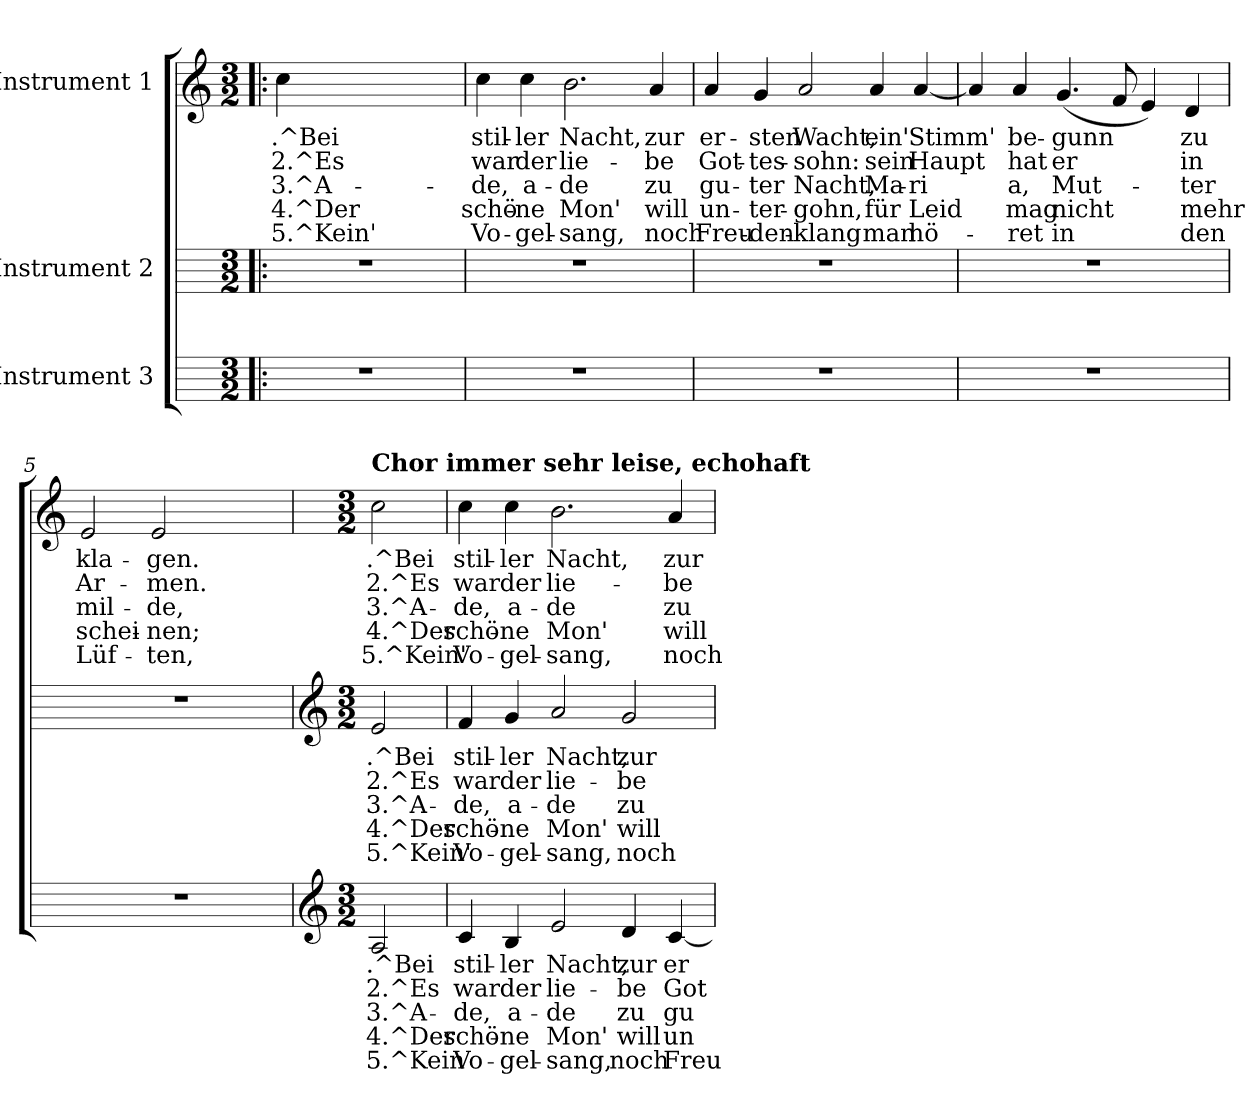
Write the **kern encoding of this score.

**kern	**text	**text	**text	**text	**text	**kern	**text	**text	**text	**text	**text	**kern	**text	**text	**text	**text	**text
*part3	*part3	*part3	*part3	*part3	*part3	*part2	*part2	*part2	*part2	*part2	*part2	*part1	*part1	*part1	*part1	*part1	*part1
*staff3	*staff3	*staff3	*staff3	*staff3	*staff3	*staff2	*staff2	*staff2	*staff2	*staff2	*staff2	*staff1	*staff1	*staff1	*staff1	*staff1	*staff1
*I"Instrument 3	*	*	*	*	*	*I"Instrument 2	*	*	*	*	*	*I"Instrument 1	*	*	*	*	*
!!LO:PB:g=z
*stria5	*	*	*	*	*	*stria5	*	*	*	*	*	*stria5	*	*	*	*	*
*	*	*	*	*	*	*	*	*	*	*	*	*clefG2	*	*	*	*	*
*k[]	*	*	*	*	*	*k[]	*	*	*	*	*	*k[]	*	*	*	*	*
*C:	*	*	*	*	*	*C:	*	*	*	*	*	*C:	*	*	*	*	*
*M3/2	*	*	*	*	*	*M3/2	*	*	*	*	*	*M3/2	*	*	*	*	*
=1!|:	=1!|:	=1!|:	=1!|:	=1!|:	=1!|:	=1!|:	=1!|:	=1!|:	=1!|:	=1!|:	=1!|:	=1!|:	=1!|:	=1!|:	=1!|:	=1!|:	=1!|:
!	!	!	!	!	!	!	!	!	!	!	!	!	!LO:LY:b:rj	!LO:LY:b:rj	!LO:LY:b:rj	!LO:LY:b:rj	!LO:LY:b:rj
1.r	.	.	.	.	.	1.r	.	.	.	.	.	4cc\	.^Bei	2.^Es	3.^A-	-4.^Der	5.^Kein'
.	.	.	.	.	.	.	.	.	.	.	.	1ryy	.	.	.	.	.
.	.	.	.	.	.	.	.	.	.	.	.	4ryy	.	.	.	.	.
=2	=2	=2	=2	=2	=2	=2	=2	=2	=2	=2	=2	=2	=2	=2	=2	=2	=2
!	!	!	!	!	!	!	!	!	!	!	!	!	!LO:LY:b:rj	!LO:LY:b:rj	!LO:LY:b:rj	!LO:LY:b:rj	!LO:LY:b:rj
1.r	.	.	.	.	.	1.r	.	.	.	.	.	4cc\	stil-	-war	de,	schö-	-Vo-
!	!	!	!	!	!	!	!	!	!	!	!	!	!LO:LY:b:rj	!LO:LY:b:rj	!LO:LY:b:rj	!LO:LY:b:rj	!LO:LY:b:rj
.	.	.	.	.	.	.	.	.	.	.	.	4cc\	-ler	der	a-	-ne	gel-
!	!	!	!	!	!	!	!	!	!	!	!	!	!LO:LY:b:rj	!LO:LY:b:rj	!LO:LY:b:rj	!LO:LY:b:rj	!LO:LY:b:rj
.	.	.	.	.	.	.	.	.	.	.	.	2.b\	-Nacht,	lie-	-de	Mon'	sang,
!	!	!	!	!	!	!	!	!	!	!	!	!	!LO:LY:b:rj	!LO:LY:b:rj	!LO:LY:b:rj	!LO:LY:b:rj	!LO:LY:b:rj
.	.	.	.	.	.	.	.	.	.	.	.	4a/	zur	be	zu	will	noch
=3	=3	=3	=3	=3	=3	=3	=3	=3	=3	=3	=3	=3	=3	=3	=3	=3	=3
!	!	!	!	!	!	!	!	!	!	!	!	!	!LO:LY:b:rj	!LO:LY:b:rj	!LO:LY:b:rj	!LO:LY:b:rj	!LO:LY:b:rj
1.r	.	.	.	.	.	1.r	.	.	.	.	.	4a/	er-	-Got-	-gu-	-un-	-Freu-
!	!	!	!	!	!	!	!	!	!	!	!	!	!LO:LY:b:rj	!LO:LY:b:rj	!LO:LY:b:rj	!LO:LY:b:rj	!LO:LY:b:rj
.	.	.	.	.	.	.	.	.	.	.	.	4g/	-sten	tes-	-ter	ter-	-den-
!	!	!	!	!	!	!	!	!	!	!	!	!	!LO:LY:b:rj	!LO:LY:b:rj	!LO:LY:b:rj	!LO:LY:b:rj	!LO:LY:b:rj
.	.	.	.	.	.	.	.	.	.	.	.	2a/	-Wacht,	sohn:	Nacht,	gohn,	klang
!	!	!	!	!	!	!	!	!	!	!	!	!	!LO:LY:b:rj	!LO:LY:b:rj	!LO:LY:b:rj	!LO:LY:b:rj	!LO:LY:b:rj
.	.	.	.	.	.	.	.	.	.	.	.	4a/	ein'	sein	Ma-	-für	man
!	!	!	!	!	!	!	!	!	!	!	!	!	!LO:LY:b:rj	!LO:LY:b:rj	!LO:LY:b:rj	!LO:LY:b:rj	!LO:LY:b:rj
.	.	.	.	.	.	.	.	.	.	.	.	[<4a/	Stimm'	Haupt	ri-	-Leid	hö-
=4	=4	=4	=4	=4	=4	=4	=4	=4	=4	=4	=4	=4	=4	=4	=4	=4	=4
!	!	!	!	!	!	!	!	!	!	!	!	!	!LO:LY:b:rj	!LO:LY:b:rj	!LO:LY:b:rj	!LO:LY:b:rj	!LO:LY:b:rj
1.r	.	.	.	.	.	1.r	.	.	.	.	.	4a/]	--	--	-	.	.
!	!	!	!	!	!	!	!	!	!	!	!	!	!LO:LY:b:rj	!LO:LY:b:rj	!LO:LY:b:rj	!LO:LY:b:rj	!LO:LY:b:rj
.	.	.	.	.	.	.	.	.	.	.	.	4a/	be-	-hat	a,	mag	ret
!	!	!	!	!	!	!	!	!	!	!	!	!	!LO:LY:b:rj	!LO:LY:b:rj	!LO:LY:b:rj	!LO:LY:b:rj	!LO:LY:b:rj
.	.	.	.	.	.	.	.	.	.	.	.	(<4.g/	gunn	er	Mut-	-nicht	in
!	!	!	!	!	!	!	!	!	!	!	!	!	!LO:LY:b:rj	!LO:LY:b:rj	!LO:LY:b:rj	!LO:LY:b:rj	!LO:LY:b:rj
.	.	.	.	.	.	.	.	.	.	.	.	8f/	.	.	.	.	.
!	!	!	!	!	!	!	!	!	!	!	!	!	!LO:LY:b:rj	!LO:LY:b:rj	!LO:LY:b:rj	!LO:LY:b:rj	!LO:LY:b:rj
.	.	.	.	.	.	.	.	.	.	.	.	4e/)	.	.	.	.	.
!	!	!	!	!	!	!	!	!	!	!	!	!	!LO:LY:b:rj	!LO:LY:b:rj	!LO:LY:b:rj	!LO:LY:b:rj	!LO:LY:b:rj
.	.	.	.	.	.	.	.	.	.	.	.	4d/	zu	in	ter	mehr	den
=5	=5	=5	=5	=5	=5	=5	=5	=5	=5	=5	=5	=5	=5	=5	=5	=5	=5
!	!	!	!	!	!	!	!	!	!	!	!	!	!LO:LY:b:rj	!LO:LY:b:rj	!LO:LY:b:rj	!LO:LY:b:rj	!LO:LY:b:rj
1.r	.	.	.	.	.	1.r	.	.	.	.	.	2e/	kla-	-Ar-	-mil-	-schei-	-Lüf-
!	!	!	!	!	!	!	!	!	!	!	!	!	!LO:LY:b:rj	!LO:LY:b:rj	!LO:LY:b:rj	!LO:LY:b:rj	!LO:LY:b:rj
.	.	.	.	.	.	.	.	.	.	.	.	2e/	-gen.	men.	de,	nen;	ten,
.	.	.	.	.	.	.	.	.	.	.	.	2ryy	.	.	.	.	.
!!LO:LB:g=z
=6	=6	=6	=6	=6	=6	=6	=6	=6	=6	=6	=6	=6	=6	=6	=6	=6	=6
*clefG2	*	*	*	*	*	*clefG2	*	*	*	*	*	*	*	*	*	*	*
*M3/2	*	*	*	*	*	*M3/2	*	*	*	*	*	*M3/2	*	*	*	*	*
!	!	!	!	!	!	!	!	!	!	!	!	!LO:TX:a:B:t=Chor immer sehr leise, echohaft	!	!	!	!	!
!	!LO:LY:b:rj	!LO:LY:b:rj	!LO:LY:b:rj	!LO:LY:b:rj	!LO:LY:b:rj	!	!LO:LY:b:rj	!LO:LY:b:rj	!LO:LY:b:rj	!LO:LY:b:rj	!LO:LY:b:rj	!	!LO:LY:b:rj	!LO:LY:b:rj	!LO:LY:b:rj	!LO:LY:b:rj	!LO:LY:b:rj
2A/	.^Bei	2.^Es	3.^A-	-4.^Der	5.^Kein	2e/	.^Bei	2.^Es	3.^A-	-4.^Der	5.^Kein'	2cc\	.^Bei	2.^Es	3.^A-	-4.^Der	5.^Kein'
=7	=7	=7	=7	=7	=7	=7	=7	=7	=7	=7	=7	=7	=7	=7	=7	=7	=7
!	!LO:LY:b:rj	!LO:LY:b:rj	!LO:LY:b:rj	!LO:LY:b:rj	!LO:LY:b:rj	!	!LO:LY:b:rj	!LO:LY:b:rj	!LO:LY:b:rj	!LO:LY:b:rj	!LO:LY:b:rj	!	!LO:LY:b:rj	!LO:LY:b:rj	!LO:LY:b:rj	!LO:LY:b:rj	!LO:LY:b:rj
4c/	stil-	-war	de,	schö-	-Vo-	4f/	stil-	-war	de,	schö-	-Vo-	4cc\	stil-	-war	de,	schö-	-Vo-
!	!LO:LY:b:rj	!LO:LY:b:rj	!LO:LY:b:rj	!LO:LY:b:rj	!LO:LY:b:rj	!	!LO:LY:b:rj	!LO:LY:b:rj	!LO:LY:b:rj	!LO:LY:b:rj	!LO:LY:b:rj	!	!LO:LY:b:rj	!LO:LY:b:rj	!LO:LY:b:rj	!LO:LY:b:rj	!LO:LY:b:rj
4B/	-ler	der	a-	-ne	gel-	4g/	-ler	der	a-	-ne	gel-	4cc\	-ler	der	a-	-ne	gel-
!	!LO:LY:b:rj	!LO:LY:b:rj	!LO:LY:b:rj	!LO:LY:b:rj	!LO:LY:b:rj	!	!LO:LY:b:rj	!LO:LY:b:rj	!LO:LY:b:rj	!LO:LY:b:rj	!LO:LY:b:rj	!	!LO:LY:b:rj	!LO:LY:b:rj	!LO:LY:b:rj	!LO:LY:b:rj	!LO:LY:b:rj
2e/	-Nacht,	lie-	-de	Mon'	sang,	2a/	-Nacht,	lie-	-de	Mon'	sang,	2.b\	-Nacht,	lie-	-de	Mon'	sang,
!	!LO:LY:b:rj	!LO:LY:b:rj	!LO:LY:b:rj	!LO:LY:b:rj	!LO:LY:b:rj	!	!LO:LY:b:rj	!LO:LY:b:rj	!LO:LY:b:rj	!LO:LY:b:rj	!LO:LY:b:rj	!	!	!	!	!	!
4d/	zur	be	zu	will	noch	2g/	zur	be	zu	will	noch	.	.	.	.	.	.
!	!LO:LY:b:rj	!LO:LY:b:rj	!LO:LY:b:rj	!LO:LY:b:rj	!LO:LY:b:rj	!	!	!	!	!	!	!	!LO:LY:b:rj	!LO:LY:b:rj	!LO:LY:b:rj	!LO:LY:b:rj	!LO:LY:b:rj
[<4c/	er-	-Got-	-gu-	-un-	-Freu-	.	.	.	.	.	.	4a/	zur	be	zu	will	noch
=	=	=	=	=	=	=	=	=	=	=	=	=	=	=	=	=	=
*-	*-	*-	*-	*-	*-	*-	*-	*-	*-	*-	*-	*-	*-	*-	*-	*-	*-
